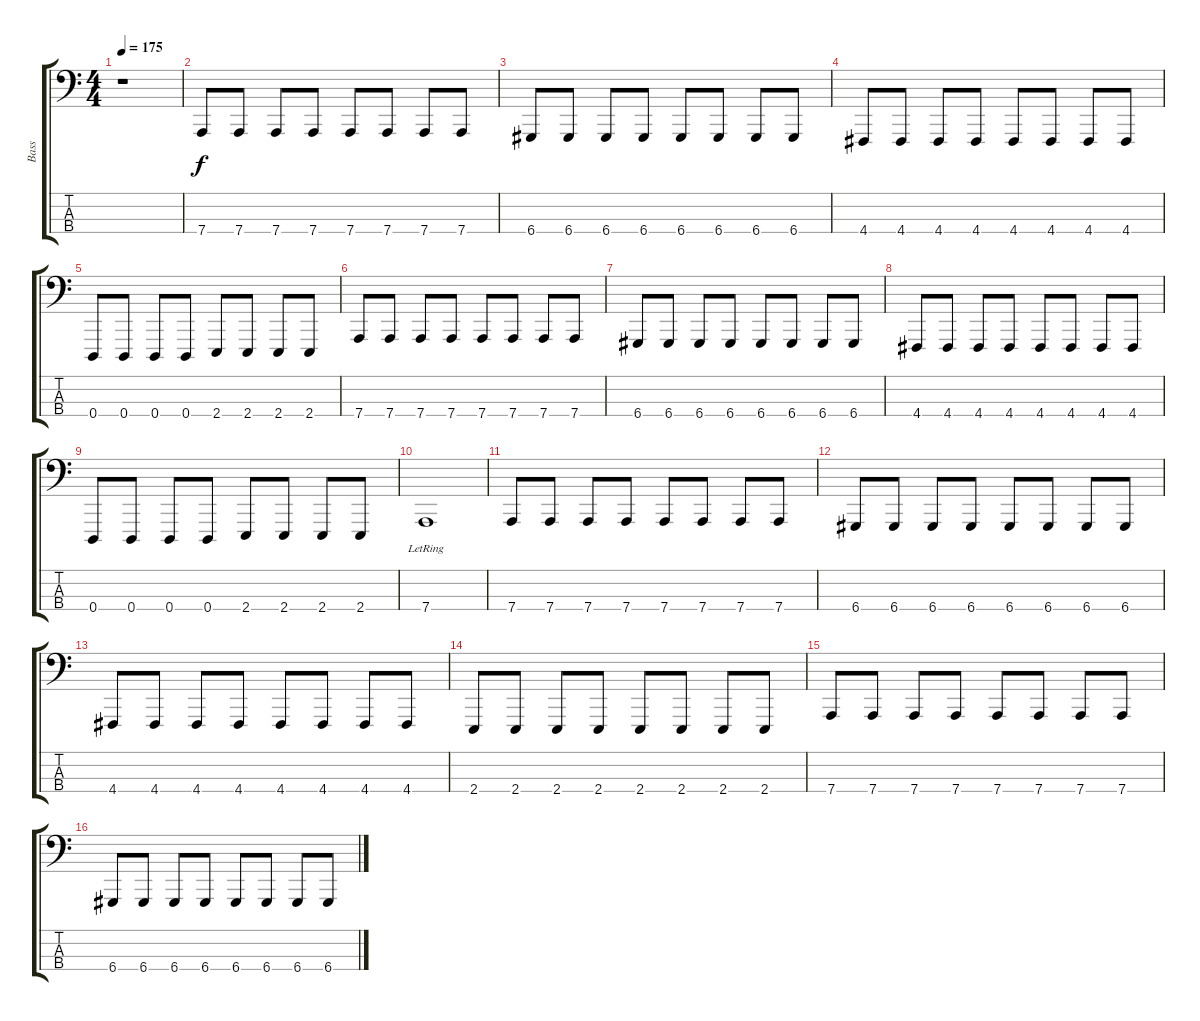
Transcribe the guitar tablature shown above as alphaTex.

\track ("Bass" "Bass") {instrument lead8bassandlead}
\staff {score tabs}
\tuning (G2 D2 A1 D1) {hide}
\ts (4 4)
\tempo 175
\clef f4
\ks c
r.1{dy f instrument lead8bassandlead} |
7.4.8 7.4.8 7.4.8 7.4.8 7.4.8 7.4.8 7.4.8 7.4.8 |
6.4.8 6.4.8 6.4.8 6.4.8 6.4.8 6.4.8 6.4.8 6.4.8 |
4.4.8 4.4.8 4.4.8 4.4.8 4.4.8 4.4.8 4.4.8 4.4.8 |
0.4.8 0.4.8 0.4.8 0.4.8 2.4.8 2.4.8 2.4.8 2.4.8 |
7.4.8 7.4.8 7.4.8 7.4.8 7.4.8 7.4.8 7.4.8 7.4.8 |
6.4.8 6.4.8 6.4.8 6.4.8 6.4.8 6.4.8 6.4.8 6.4.8 |
4.4.8 4.4.8 4.4.8 4.4.8 4.4.8 4.4.8 4.4.8 4.4.8 |
0.4.8 0.4.8 0.4.8 0.4.8 2.4.8 2.4.8 2.4.8 2.4.8 |
7.4{lr}.1 |
7.4.8 7.4.8 7.4.8 7.4.8 7.4.8 7.4.8 7.4.8 7.4.8 |
6.4.8 6.4.8 6.4.8 6.4.8 6.4.8 6.4.8 6.4.8 6.4.8 |
4.4.8 4.4.8 4.4.8 4.4.8 4.4.8 4.4.8 4.4.8 4.4.8 |
2.4.8 2.4.8 2.4.8 2.4.8 2.4.8 2.4.8 2.4.8 2.4.8 |
7.4.8 7.4.8 7.4.8 7.4.8 7.4.8 7.4.8 7.4.8 7.4.8 |
6.4.8 6.4.8 6.4.8 6.4.8 6.4.8 6.4.8 6.4.8 6.4.8
